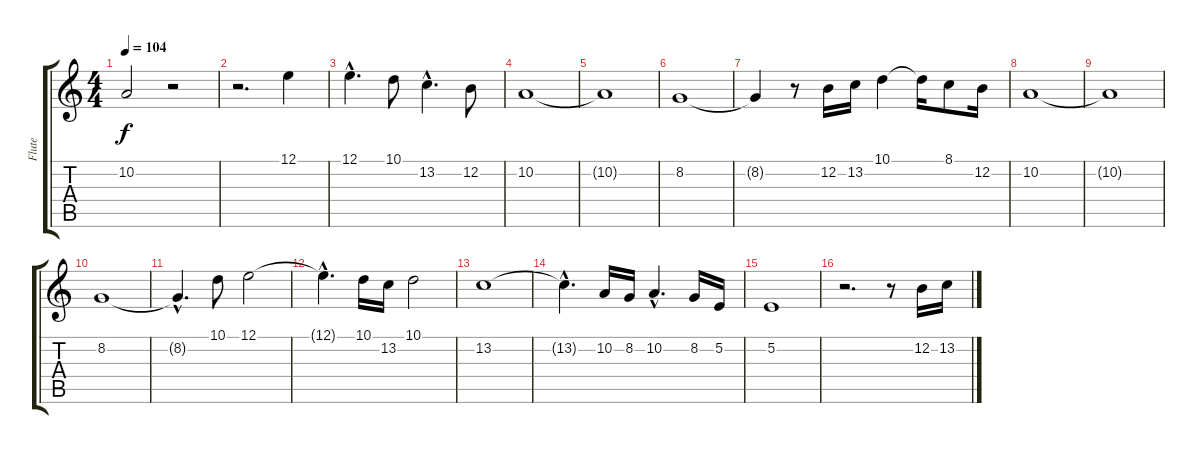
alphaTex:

\track ("Flute" "Flute") {instrument flute}
\staff {score tabs}
\tuning (E4 B3 G3 D3 A2 E2) {hide}
\ts (4 4)
\tempo 104
\clef g2
\ks c
10.2{t}.2{dy f} r.2 |
r.2{d} 12.1.4 |
12.1{hac}.4{d} 10.1.8 13.2{hac}.4{d} 12.2.8 |
10.2.1 |
10.2{t}.1 |
8.2.1 |
8.2{t}.4 r.8 12.2.16 13.2.16 10.1.4 10.1{t}.16 8.1.8 12.2.16 |
10.2.1 |
10.2{t}.1 |
8.2.1 |
8.2{hac t}.4{d} 10.1.8 12.1.2 |
12.1{hac t}.4{d} 10.1.16 13.2.16 10.1.2 |
13.2.1 |
13.2{hac t}.4{d} 10.2.16 8.2.16 10.2{hac}.4{d} 8.2.16 5.2.16 |
5.2.1 |
r.2{d} r.8 12.2.16 13.2.16
